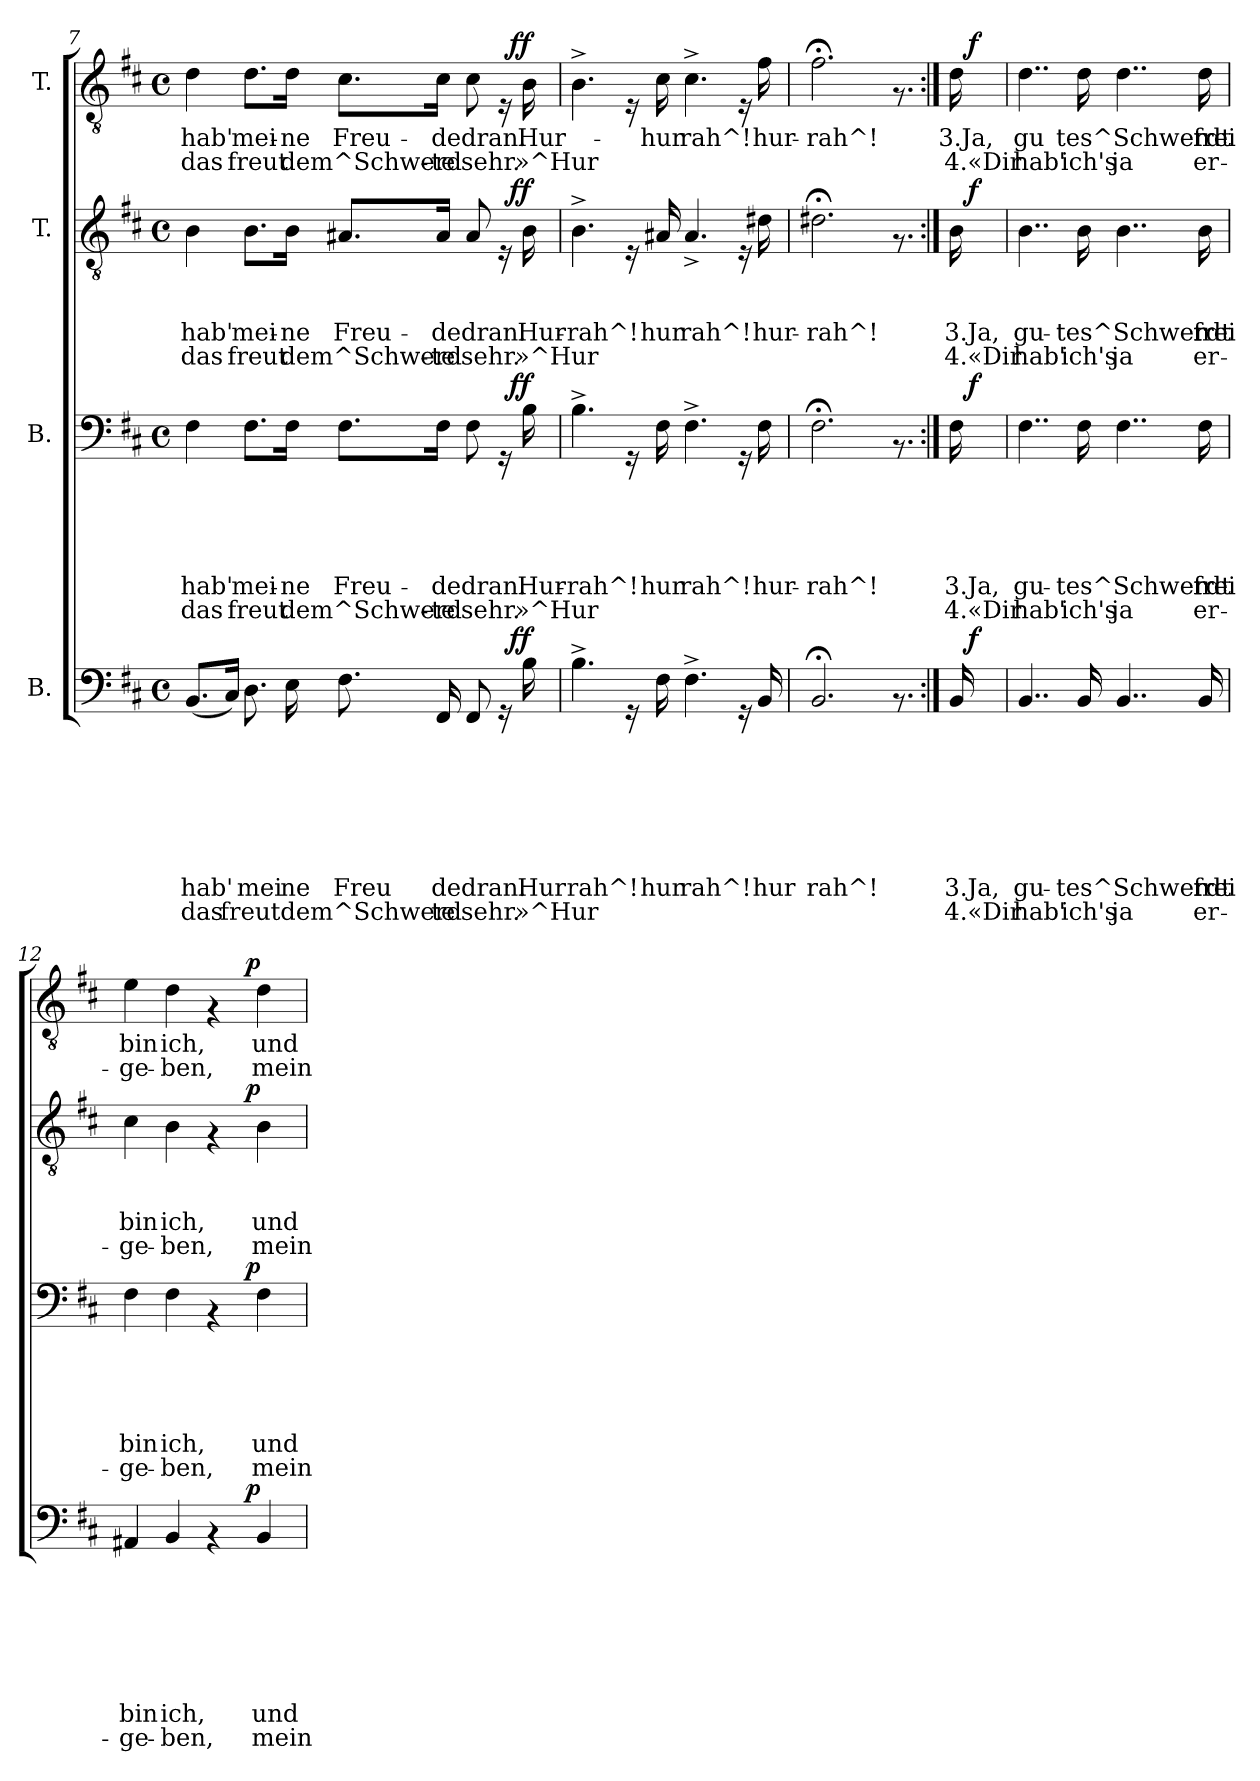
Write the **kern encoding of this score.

**kern	**text	**text	**text	**text	**text	**text	**text	**text	**dynam	**kern	**text	**text	**text	**text	**text	**text	**dynam	**kern	**text	**text	**text	**text	**dynam	**kern	**text	**text	**dynam
*part4	*part4	*part4	*part4	*part4	*part4	*part4	*part4	*part4	*part4	*part3	*part3	*part3	*part3	*part3	*part3	*part3	*part3	*part2	*part2	*part2	*part2	*part2	*part2	*part1	*part1	*part1	*part1
*staff4	*staff4	*staff4	*staff4	*staff4	*staff4	*staff4	*staff4	*staff4	*staff4	*staff3	*staff3	*staff3	*staff3	*staff3	*staff3	*staff3	*staff3	*staff2	*staff2	*staff2	*staff2	*staff2	*staff2	*staff1	*staff1	*staff1	*staff1
*I"B.	*	*	*	*	*	*	*	*	*	*I"B.	*	*	*	*	*	*	*	*I"T.	*	*	*	*	*	*I"T.	*	*	*
*clefF4	*	*	*	*	*	*	*	*	*	*clefF4	*	*	*	*	*	*	*	*clefGv2	*	*	*	*	*	*clefGv2	*	*	*
*k[f#c#]	*	*	*	*	*	*	*	*	*	*k[f#c#]	*	*	*	*	*	*	*	*k[f#c#]	*	*	*	*	*	*k[f#c#]	*	*	*
*D:	*	*	*	*	*	*	*	*	*	*D:	*	*	*	*	*	*	*	*D:	*	*	*	*	*	*D:	*	*	*
*M4/4	*	*	*	*	*	*	*	*	*	*M4/4	*	*	*	*	*	*	*	*M4/4	*	*	*	*	*	*M4/4	*	*	*
*met(c)	*	*	*	*	*	*	*	*	*	*met(c)	*	*	*	*	*	*	*	*met(c)	*	*	*	*	*	*met(c)	*	*	*
=7	=7	=7	=7	=7	=7	=7	=7	=7	=7	=7	=7	=7	=7	=7	=7	=7	=7	=7	=7	=7	=7	=7	=7	=7	=7	=7	=7
!	!	!	!	!	!	!	!LO:LY:b:rj	!LO:LY:b:rj	!	!	!	!	!	!	!LO:LY:b:rj	!LO:LY:b:rj	!	!	!	!	!LO:LY:b:rj	!LO:LY:b:rj	!	!	!LO:LY:b:rj	!LO:LY:b:rj	!
*^	*	*	*	*	*	*	*	*	*	*^	*	*	*	*	*	*	*	*^	*	*	*	*	*	*^	*	*	*
(<8.BB/L	2ryy	.	.	.	.	.	.	hab'	das	.	4F#\	2ryy	.	.	.	.	hab'	das	.	4B\	2ryy	.	.	hab'	das	.	4d\	2ryy	hab'	das	.
!	!	!	!	!	!	!	!	!	!LO:LY:b:rj	!	!	!	!	!	!	!	!	!	!	!	!	!	!	!	!	!	!	!	!	!	!
16C#/Jk)	.	.	.	.	.	.	.	.	freut	.	.	.	.	.	.	.	.	.	.	.	.	.	.	.	.	.	.	.	.	.	.
!	!	!	!	!	!	!	!	!LO:LY:b:rj	!	!	!	!	!	!	!	!	!LO:LY:b:rj	!LO:LY:b:rj	!	!	!	!	!	!LO:LY:b:rj	!LO:LY:b:rj	!	!	!	!LO:LY:b:rj	!LO:LY:b:rj	!
8.D\	.	.	.	.	.	.	.	mei	.	.	8.F#\L	.	.	.	.	.	mei-	freut	.	8.B\L	.	.	.	mei-	freut	.	8.d\L	.	mei-	freut	.
!	!	!	!	!	!	!	!	!LO:LY:b:rj	!LO:LY:b:rj	!	!	!	!	!	!	!	!LO:LY:b:rj	!LO:LY:b:rj	!	!	!	!	!	!LO:LY:b:rj	!LO:LY:b:rj	!	!	!	!LO:LY:b:rj	!LO:LY:b:rj	!
16E\	.	.	.	.	.	.	.	ne	dem^Schwerd	.	16F#\Jk	.	.	.	.	.	-ne	dem^Schwerd-	.	16B\Jk	.	.	.	-ne	dem^Schwerd-	.	16d\Jk	.	-ne	dem^Schwerd-	.
!	!	!	!	!	!	!	!	!LO:LY:b:rj	!	!	!	!	!	!	!	!	!LO:LY:b:rj	!	!	!	!	!	!	!LO:LY:b:rj	!	!	!	!	!LO:LY:b:rj	!	!
8.F#\	4ryy	.	.	.	.	.	.	Freu	.	.	8.F#\L	4ryy	.	.	.	.	Freu-	.	.	8.A#X/L	4ryy	.	.	Freu-	.	.	8.c#\L	4ryy	Freu-	.	.
!	!	!	!	!	!	!	!	!LO:LY:b:rj	!LO:LY:b:rj	!	!	!	!	!	!	!	!LO:LY:b:rj	!LO:LY:b:rj	!	!	!	!	!	!LO:LY:b:rj	!LO:LY:b:rj	!	!	!	!LO:LY:b:rj	!LO:LY:b:rj	!
16FF#/	.	.	.	.	.	.	.	de	te	.	16F#\Jk	.	.	.	.	.	-de	-te	.	16A#/Jk	.	.	.	-de	-te	.	16c#\Jk	.	-de	-te	.
!	!	!	!	!	!	!	!	!LO:LY:b:rj	!LO:LY:b:rj	!	!	!	!	!	!	!	!LO:LY:b:rj	!LO:LY:b:rj	!	!	!	!	!	!LO:LY:b:rj	!LO:LY:b:rj	!	!	!	!LO:LY:b:rj	!LO:LY:b:rj	!
8FF#/	8ryy	.	.	.	.	.	.	dran.	sehr.	.	8F#\	8ryy	.	.	.	.	dran.	sehr.	.	8A#/	8ryy	.	.	dran.	sehr.	.	8c#\	8ryy	dran.	sehr.	.
16rGG	32ryy	.	.	.	.	.	.	.	.	.	16rGG	32ryy	.	.	.	.	.	.	.	16rE	32ryy	.	.	.	.	.	16rE	32ryy	.	.	.
!	!	!	!	!	!	!	!	!	!	!LO:DY:a	!	!	!	!	!	!	!	!	!LO:DY:a	!	!	!	!	!	!	!LO:DY:a	!	!	!	!	!LO:DY:a
.	16.ryy	.	.	.	.	.	.	.	.	ff	.	16.ryy	.	.	.	.	.	.	ff	.	16.ryy	.	.	.	.	ff	.	16.ryy	.	.	ff
!	!	!	!	!	!	!	!	!LO:LY:b:rj	!LO:LY:b:rj	!	!	!	!	!	!	!	!LO:LY:b:rj	!LO:LY:b:rj	!	!	!	!	!	!LO:LY:b:rj	!LO:LY:b:rj	!	!	!	!LO:LY:b:rj	!LO:LY:b:rj	!
16B\	.	.	.	.	.	.	.	Hur	»^Hur	.	16B\	.	.	.	.	.	Hur-	»^Hur	.	16B\	.	.	.	Hur-	»^Hur	.	16B\	.	Hur-	»^Hur	.
=8!	=8!	=8!	=8!	=8!	=8!	=8!	=8!	=8!	=8!	=8!	=8!	=8!	=8!	=8!	=8!	=8!	=8!	=8!	=8!	=8!	=8!	=8!	=8!	=8!	=8!	=8!	=8!	=8!	=8!	=8!	=8!
!	!	!	!	!	!	!	!	!LO:LY:b:rj	!	!	!	!	!	!	!	!	!LO:LY:b:rj	!	!	!	!	!	!	!LO:LY:b:rj	!	!	!	!	!	!	!
*v	*v	*	*	*	*	*	*	*	*	*	*	*	*	*	*	*	*	*	*	*v	*v	*	*	*	*	*	*v	*v	*	*	*
*	*	*	*	*	*	*	*	*	*	*v	*v	*	*	*	*	*	*	*	*	*	*	*	*	*	*	*	*	*
4.B^>\	.	.	.	.	.	.	rah^!	.	.	4.B^>\	.	.	.	.	-rah^!	.	.	4.B^>\	.	.	-rah^!	.	.	4.B^>\	.	.	.
16rGG	.	.	.	.	.	.	.	.	.	16rGG	.	.	.	.	.	.	.	16rE	.	.	.	.	.	16rE	.	.	.
!	!	!	!	!	!	!	!LO:LY:b:rj	!	!	!	!	!	!	!	!LO:LY:b:rj	!	!	!	!	!	!LO:LY:b:rj	!	!	!	!LO:LY:b:rj	!	!
16F#\	.	.	.	.	.	.	hur	.	.	16F#\	.	.	.	.	hur	.	.	16A#X/	.	.	hur	.	.	16c#\	hur	.	.
!	!	!	!	!	!	!	!LO:LY:b:rj	!	!	!	!	!	!	!	!LO:LY:b:rj	!	!	!	!	!	!LO:LY:b:rj	!	!	!	!LO:LY:b:rj	!	!
4.F#^>\	.	.	.	.	.	.	rah^!	.	.	4.F#^>\	.	.	.	.	rah^!	.	.	4.A#^</	.	.	rah^!	.	.	4.c#^>\	rah^!	.	.
16rGG	.	.	.	.	.	.	.	.	.	16rGG	.	.	.	.	.	.	.	16rE	.	.	.	.	.	16rE	.	.	.
!	!	!	!	!	!	!	!LO:LY:b:rj	!	!	!	!	!	!	!	!LO:LY:b:rj	!	!	!	!	!	!LO:LY:b:rj	!	!	!	!LO:LY:b:rj	!	!
16BB/	.	.	.	.	.	.	hur	.	.	16F#\	.	.	.	.	hur-	.	.	16d#X\	.	.	hur-	.	.	16f#\	hur-	.	.
!!LO:PB:g=z
=9!	=9!	=9!	=9!	=9!	=9!	=9!	=9!	=9!	=9!	=9!	=9!	=9!	=9!	=9!	=9!	=9!	=9!	=9!	=9!	=9!	=9!	=9!	=9!	=9!	=9!	=9!	=9!
!	!	!	!	!	!	!	!LO:LY:b:rj	!	!	!	!	!	!	!	!LO:LY:b:rj	!	!	!	!	!	!LO:LY:b:rj	!	!	!	!LO:LY:b:rj	!	!
2.BB;</	.	.	.	.	.	.	rah^!	.	.	2.F#;<\	.	.	.	.	-rah^!	.	.	2.d#X;<\	.	.	-rah^!	.	.	2.f#;<\	-rah^!	.	.
8.rAA	.	.	.	.	.	.	.	.	.	8.rAA	.	.	.	.	.	.	.	8.rF	.	.	.	.	.	8.rF	.	.	.
=10:|!	=10:|!	=10:|!	=10:|!	=10:|!	=10:|!	=10:|!	=10:|!	=10:|!	=10:|!	=10:|!	=10:|!	=10:|!	=10:|!	=10:|!	=10:|!	=10:|!	=10:|!	=10:|!	=10:|!	=10:|!	=10:|!	=10:|!	=10:|!	=10:|!	=10:|!	=10:|!	=10:|!
!	!	!	!	!	!	!	!LO:LY:b:rj	!LO:LY:b:rj	!	!	!	!	!	!	!LO:LY:b:rj	!LO:LY:b:rj	!	!	!	!	!LO:LY:b:rj	!LO:LY:b:rj	!	!	!LO:LY:b:rj	!LO:LY:b:rj	!
*^	*	*	*	*	*	*	*	*	*	*^	*	*	*	*	*	*	*	*^	*	*	*	*	*	*^	*	*	*
16BB/	32ryy	.	.	.	.	.	.	3.Ja,	4.«Dir	.	16F#\	32ryy	.	.	.	.	3.Ja,	4.«Dir	.	16B\	32ryy	.	.	3.Ja,	4.«Dir	.	16d\	32ryy	3.Ja,	4.«Dir	.
!	!	!	!	!	!	!	!	!	!	!LO:DY:a	!	!	!	!	!	!	!	!	!LO:DY:a	!	!	!	!	!	!	!LO:DY:a	!	!	!	!	!LO:DY:a
.	32ryy	.	.	.	.	.	.	.	.	f	.	32ryy	.	.	.	.	.	.	f	.	32ryy	.	.	.	.	f	.	32ryy	.	.	f
=11!	=11!	=11!	=11!	=11!	=11!	=11!	=11!	=11!	=11!	=11!	=11!	=11!	=11!	=11!	=11!	=11!	=11!	=11!	=11!	=11!	=11!	=11!	=11!	=11!	=11!	=11!	=11!	=11!	=11!	=11!	=11!
!	!	!	!	!	!	!	!	!LO:LY:b:rj	!LO:LY:b:rj	!	!	!	!	!	!	!	!LO:LY:b:rj	!LO:LY:b:rj	!	!	!	!	!	!LO:LY:b:rj	!LO:LY:b:rj	!	!	!	!LO:LY:b:rj	!LO:LY:b:rj	!
*v	*v	*	*	*	*	*	*	*	*	*	*	*	*	*	*	*	*	*	*	*v	*v	*	*	*	*	*	*v	*v	*	*	*
*	*	*	*	*	*	*	*	*	*	*v	*v	*	*	*	*	*	*	*	*	*	*	*	*	*	*	*	*	*
4..BB/	.	.	.	.	.	.	gu-	hab'	.	4..F#\	.	.	.	.	gu-	hab'	.	4..B\	.	.	gu-	hab'	.	4..d\	gu	hab'	.
!	!	!	!	!	!	!	!LO:LY:b:rj	!LO:LY:b:rj	!	!	!	!	!	!	!LO:LY:b:rj	!LO:LY:b:rj	!	!	!	!	!LO:LY:b:rj	!LO:LY:b:rj	!	!	!LO:LY:b:rj	!LO:LY:b:rj	!
16BB/	.	.	.	.	.	.	-tes^Schwerdt	ich's	.	16F#\	.	.	.	.	-tes^Schwerdt	ich's	.	16B\	.	.	-tes^Schwerdt	ich's	.	16d\	tes^Schwerdt	ich's	.
!	!	!	!	!	!	!	!	!LO:LY:b:rj	!	!	!	!	!	!	!	!LO:LY:b:rj	!	!	!	!	!	!LO:LY:b:rj	!	!	!	!LO:LY:b:rj	!
4..BB/	.	.	.	.	.	.	.	ja	.	4..F#\	.	.	.	.	.	ja	.	4..B\	.	.	.	ja	.	4..d\	.	ja	.
!	!	!	!	!	!	!	!LO:LY:b:rj	!LO:LY:b:rj	!	!	!	!	!	!	!LO:LY:b:rj	!LO:LY:b:rj	!	!	!	!	!LO:LY:b:rj	!LO:LY:b:rj	!	!	!LO:LY:b:rj	!LO:LY:b:rj	!
16BB/	.	.	.	.	.	.	frei	er-	.	16F#\	.	.	.	.	frei	er-	.	16B\	.	.	frei	er-	.	16d\	frei	er-	.
=12!	=12!	=12!	=12!	=12!	=12!	=12!	=12!	=12!	=12!	=12!	=12!	=12!	=12!	=12!	=12!	=12!	=12!	=12!	=12!	=12!	=12!	=12!	=12!	=12!	=12!	=12!	=12!
!	!	!	!	!	!	!	!LO:LY:b:rj	!LO:LY:b:rj	!	!	!	!	!	!	!LO:LY:b:rj	!LO:LY:b:rj	!	!	!	!	!LO:LY:b:rj	!LO:LY:b:rj	!	!	!LO:LY:b:rj	!LO:LY:b:rj	!
*^	*	*	*	*	*	*	*	*	*	*^	*	*	*	*	*	*	*	*^	*	*	*	*	*	*^	*	*	*
4AA#X/	2ryy	.	.	.	.	.	.	bin	-ge-	.	4F#\	2ryy	.	.	.	.	bin	-ge-	.	4c#\	2ryy	.	.	bin	-ge-	.	4e\	2ryy	bin	-ge-	.
!	!	!	!	!	!	!	!	!LO:LY:b:rj	!LO:LY:b:rj	!	!	!	!	!	!	!	!LO:LY:b:rj	!LO:LY:b:rj	!	!	!	!	!	!LO:LY:b:rj	!LO:LY:b:rj	!	!	!	!LO:LY:b:rj	!LO:LY:b:rj	!
4BB/	.	.	.	.	.	.	.	ich,	-ben,	.	4F#\	.	.	.	.	.	ich,	-ben,	.	4B\	.	.	.	ich,	-ben,	.	4d\	.	ich,	-ben,	.
4rAA	8..ryy	.	.	.	.	.	.	.	.	.	4rAA	8..ryy	.	.	.	.	.	.	.	4rF	8..ryy	.	.	.	.	.	4rF	8..ryy	.	.	.
!	!	!	!	!	!	!	!	!	!	!LO:DY:a	!	!	!	!	!	!	!	!	!LO:DY:a	!	!	!	!	!	!	!LO:DY:a	!	!	!	!	!LO:DY:a
.	4ryy	.	.	.	.	.	.	.	.	p	.	4ryy	.	.	.	.	.	.	p	.	4ryy	.	.	.	.	p	.	4ryy	.	.	p
!	!	!	!	!	!	!	!	!LO:LY:b:rj	!LO:LY:b:rj	!	!	!	!	!	!	!	!LO:LY:b:rj	!LO:LY:b:rj	!	!	!	!	!	!LO:LY:b:rj	!LO:LY:b:rj	!	!	!	!LO:LY:b:rj	!LO:LY:b:rj	!
4BB/	.	.	.	.	.	.	.	und	mein	.	4F#\	.	.	.	.	.	und	mein	.	4B\	.	.	.	und	mein	.	4d\	.	und	mein	.
.	32ryy	.	.	.	.	.	.	.	.	.	.	32ryy	.	.	.	.	.	.	.	.	32ryy	.	.	.	.	.	.	32ryy	.	.	.
*v	*v	*	*	*	*	*	*	*	*	*	*	*	*	*	*	*	*	*	*	*v	*v	*	*	*	*	*	*v	*v	*	*	*
*	*	*	*	*	*	*	*	*	*	*v	*v	*	*	*	*	*	*	*	*	*	*	*	*	*	*	*	*	*
=!	=!	=!	=!	=!	=!	=!	=!	=!	=!	=!	=!	=!	=!	=!	=!	=!	=!	=!	=!	=!	=!	=!	=!	=!	=!	=!	=!
*-	*-	*-	*-	*-	*-	*-	*-	*-	*-	*-	*-	*-	*-	*-	*-	*-	*-	*-	*-	*-	*-	*-	*-	*-	*-	*-	*-
